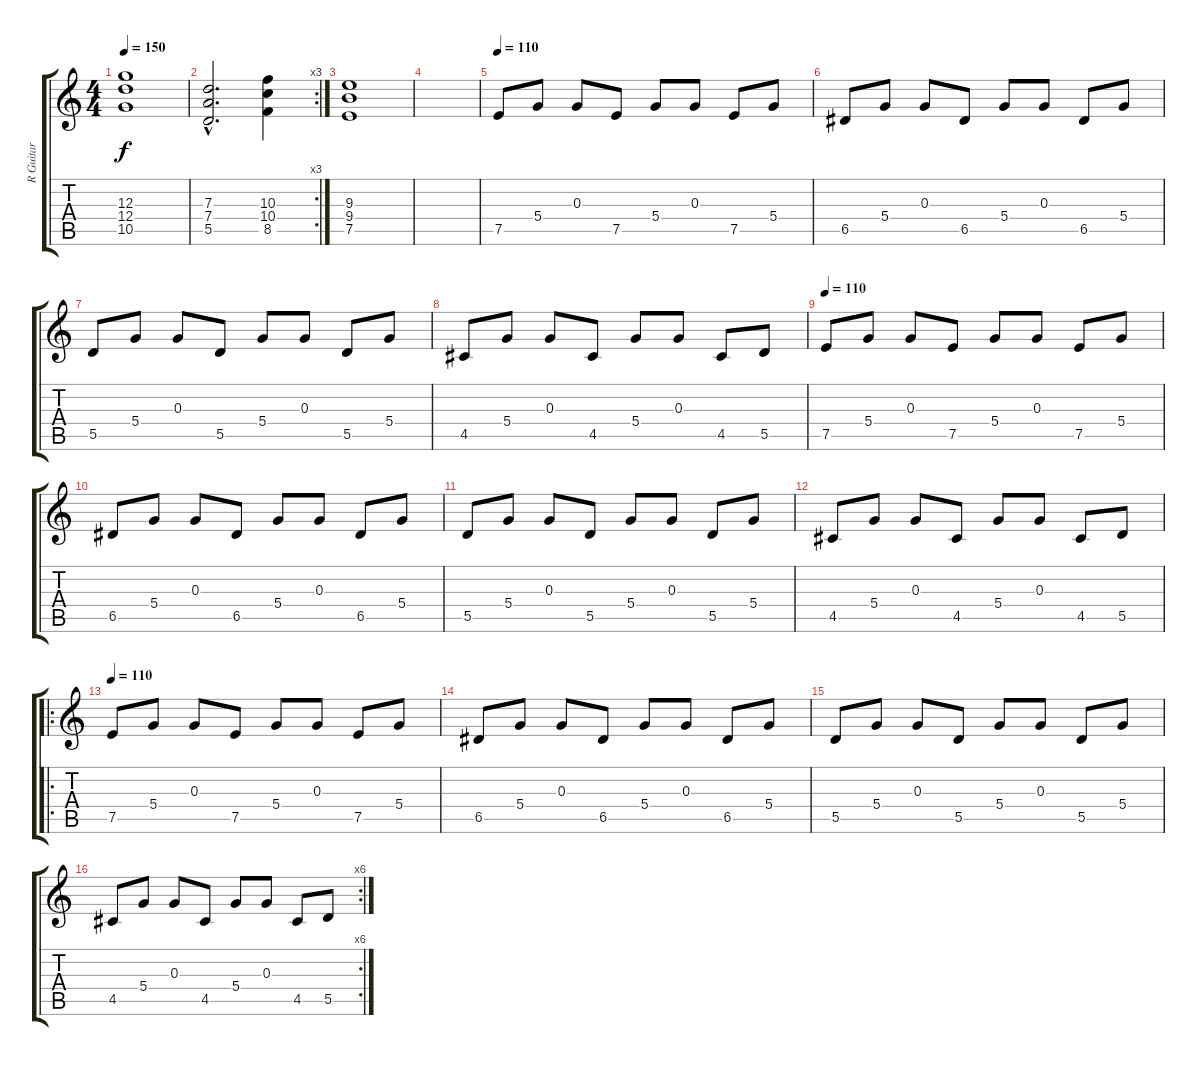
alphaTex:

\track ("R Guitar" "R Guitar") {instrument distortionguitar}
\staff {score tabs}
\tuning (E4 B3 G3 D3 A2 E2) {hide}
\ts (4 4)
\tempo 150
\clef g2
\ks c
(12.3 12.4 10.5).1{dy f} |
\rc 3
(7.3{hac} 7.4{hac} 5.5{hac}).2{d} (10.3 10.4 8.5).4 |
(9.3 9.4 7.5).1 |
|
\tempo 110
7.5.8{instrument electricguitarclean} 5.4.8 0.3.8 7.5.8 5.4.8 0.3.8 7.5.8 5.4.8 |
6.5.8 5.4.8 0.3.8 6.5.8 5.4.8 0.3.8 6.5.8 5.4.8 |
5.5.8 5.4.8 0.3.8 5.5.8 5.4.8 0.3.8 5.5.8 5.4.8 |
4.5.8 5.4.8 0.3.8 4.5.8 5.4.8 0.3.8 4.5.8 5.5.8 |
\tempo 110
7.5.8{instrument electricguitarclean} 5.4.8 0.3.8 7.5.8 5.4.8 0.3.8 7.5.8 5.4.8 |
6.5.8 5.4.8 0.3.8 6.5.8 5.4.8 0.3.8 6.5.8 5.4.8 |
5.5.8 5.4.8 0.3.8 5.5.8 5.4.8 0.3.8 5.5.8 5.4.8 |
4.5.8 5.4.8 0.3.8 4.5.8 5.4.8 0.3.8 4.5.8 5.5.8 |
\ro
\tempo 110
7.5.8{instrument electricguitarclean} 5.4.8 0.3.8 7.5.8 5.4.8 0.3.8 7.5.8 5.4.8 |
6.5.8 5.4.8 0.3.8 6.5.8 5.4.8 0.3.8 6.5.8 5.4.8 |
5.5.8 5.4.8 0.3.8 5.5.8 5.4.8 0.3.8 5.5.8 5.4.8 |
\rc 6
4.5.8 5.4.8 0.3.8 4.5.8 5.4.8 0.3.8 4.5.8 5.5.8
